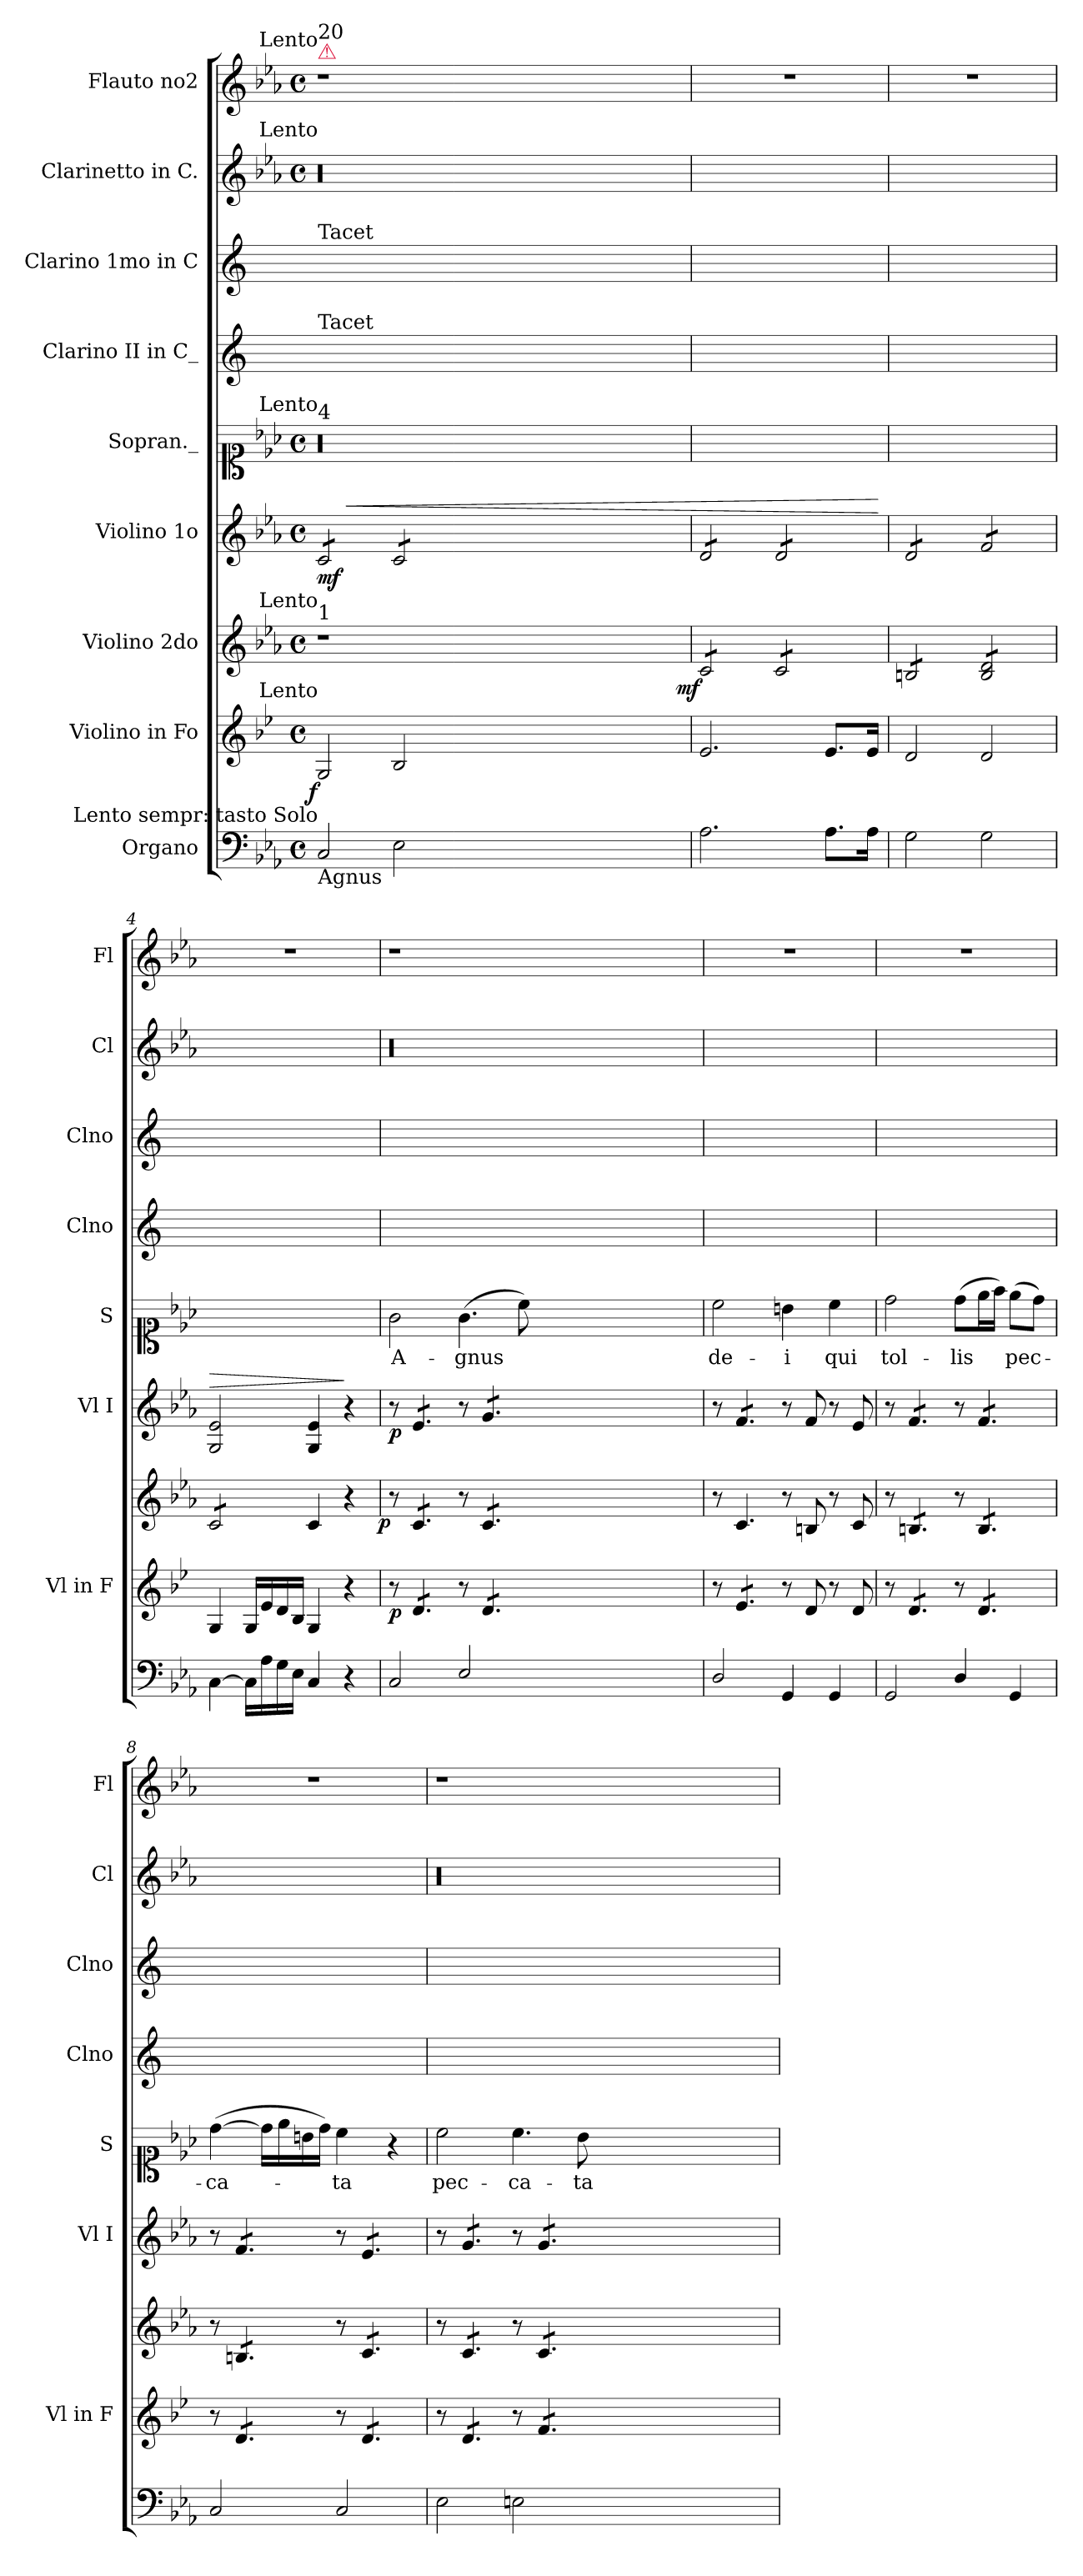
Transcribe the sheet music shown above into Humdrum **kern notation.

**kern	**kern	**dynam	**kern	**dynam	**kern	**dynam	**kern	**text	**kern	**kern	**kern	**kern
*part9	*part8	*part8	*part7	*part7	*part6	*part6	*part5	*part5	*part4	*part3	*part2	*part1
*staff9	*staff8	*staff8	*staff7	*staff7	*staff6	*staff6	*staff5	*staff5	*staff4	*staff3	*staff2	*staff1
*I"Organo	*I"Violino in Fo	*	*I"Violino 2do	*	*I"Violino 1o	*	*I"Sopran._	*	*I"Clarino II in C_	*I"Clarino 1mo in C	*I"Clarinetto in C.	*I"Flauto no2
*	*I'Vl in F	*	*	*	*I'Vl I	*	*I'S	*	*I'Clno	*I'Clno	*I'Cl	*I'Fl
*clefF4	*clefG2	*	*clefG2	*	*clefG2	*	*clefC1	*	*clefG2	*clefG2	*clefG2	*clefG2
*	*ITrd4c7	*	*	*	*	*	*	*	*	*	*	*
*k[b-e-a-]	*k[b-e-a-]	*	*k[b-e-a-]	*	*k[b-e-a-]	*	*k[b-e-a-]	*	*	*	*k[b-e-a-]	*k[b-e-a-]
*c:	*c:	*	*c:	*	*c:	*	*c:	*	*	*	*c:	*c:
*M4/4	*M4/4	*	*M4/4	*	*M4/4	*	*M4/4	*	*	*	*M4/4	*M4/4
*met(c)	*met(c)	*	*met(c)	*	*met(c)	*	*met(c)	*	*	*	*met(c)	*met(c)
=1	=1	=1	=1	=1	=1	=1	=1	=1	=1	=1	=1	=1
!	!	!	!	!	!	!	!	!	!	!	!	!LO:TX:a:color=crimson:t=⚠
!	!	!	!	!	!	!	!	!	!	!	!	!LO:TX:a:t=20
!	!	!	!	!	!	!	!	!	!	!	!	!LO:TX:a:rj:t=Lento
!	!	!	!	!	!	!	!	!	!	!	!LO:TX:a:rj:t=Lento	!
!	!	!	!	!	!	!	!	!	!	!LO:TX:a:t=Tacet	!	!
!	!	!	!	!	!	!	!	!	!LO:TX:a:t=Tacet	!	!	!
!	!	!	!	!	!	!	!LO:TX:a:rj:t=Lento	!	!	!	!	!
!	!	!	!	!	!	!	!LO:TX:a:t=4	!	!	!	!	!
!	!	!	!	!	!LO:TX:a:rj:t=Lento	!	!	!	!	!	!	!
!	!	!	!LO:TX:a:rj:t=Lento	!	!	!	!	!	!	!	!	!
!	!	!	!LO:TX:a:t=1	!	!	!	!	!	!	!	!	!
!	!LO:TX:a:rj:t=Lento	!	!	!	!	!	!	!	!	!	!	!
!LO:TX:b:t=Agnus	!	!	!	!	!	!	!	!	!	!	!	!
!LO:TX:a:rj:t=Lento sempr&colon; tasto Solo	!	!	!	!	!	!	!	!	!	!	!	!
!	!	!LO:DY:rj	!	!	!	!LO:HP:a	!	!	!	!	!	!
!	!	!	!	!	!	!LO:DY:n=1:b	!	!	!	!	!	!
*	*	*	*	*	*tremolo	*	*	*	*	*	*	*
2C/	2C/	f	1r	.	8c/L	< mf	00r	.	1ryy	1ryy	00r	1r
.	.	.	.	.	8c/	.	.	.	.	.	.	.
.	.	.	.	.	8c/	.	.	.	.	.	.	.
.	.	.	.	.	8c/J	.	.	.	.	.	.	.
2E-\	2E-/	.	.	.	8c/L	.	.	.	.	.	.	.
.	.	.	.	.	8c/	.	.	.	.	.	.	.
.	.	.	.	.	8c/	.	.	.	.	.	.	.
.	.	.	.	.	8c/J	.	.	.	.	.	.	.
0.ryy	0.ryy	.	0.ryy	.	0.ryy	.	.	.	0.ryy	0.ryy	.	0.ryy
=2	=2	=2	=2	=2	=2	=2	=2	=2	=2	=2	=2	=2
!	!	!	!	!LO:DY:b:rj	!	!	!	!	!	!	!	!
*	*	*	*tremolo	*	*	*	*	*	*	*	*	*
2.A-\	2.A-/	.	8c/L	mf	8d/L	.	1ryy	.	1ryy	1ryy	1ryy	1r
.	.	.	8c/	.	8d/	.	.	.	.	.	.	.
.	.	.	8c/	.	8d/	.	.	.	.	.	.	.
.	.	.	8c/J	.	8d/J	.	.	.	.	.	.	.
.	.	.	8c/L	.	8d/L	.	.	.	.	.	.	.
.	.	.	8c/	.	8d/	.	.	.	.	.	.	.
8.A-\L	8.A-/L	.	8c/	.	8d/	.	.	.	.	.	.	.
.	.	.	8c/J	.	8d/J	.	.	.	.	.	.	.
16A-\Jk	16A-/Jk	.	.	.	.	.	.	.	.	.	.	.
.	.	.	.	.	.	[	.	.	.	.	.	.
=3	=3	=3	=3	=3	=3	=3	=3	=3	=3	=3	=3	=3
2G\	2G/	.	8Bn/L	.	8d/L	.	1ryy	.	1ryy	1ryy	1ryy	1r
.	.	.	8Bn/	.	8d/	.	.	.	.	.	.	.
.	.	.	8Bn/	.	8d/	.	.	.	.	.	.	.
.	.	.	8Bn/J	.	8d/J	.	.	.	.	.	.	.
2G\	2G/	.	8B/ 8d/L	.	8f/L	.	.	.	.	.	.	.
.	.	.	8B/ 8d/	.	8f/	.	.	.	.	.	.	.
.	.	.	8B/ 8d/	.	8f/	.	.	.	.	.	.	.
.	.	.	8B/ 8d/J	.	8f/J	.	.	.	.	.	.	.
*	*	*	*	*	*Xtremolo	*	*	*	*	*	*	*
=4	=4	=4	=4	=4	=4	=4	=4	=4	=4	=4	=4	=4
!	!	!	!	!	!	!LO:HP:a	!	!	!	!	!	!
[4C\	4C/	.	8c/L	.	2G/ 2e-/	>	1ryy	.	1ryy	1ryy	1ryy	1r
.	.	.	8c/	.	.	.	.	.	.	.	.	.
16C\LL]	16C/LL	.	8c/	.	.	.	.	.	.	.	.	.
16A-\	16A-/	.	.	.	.	.	.	.	.	.	.	.
16G\	16G/	.	8c/J	.	.	.	.	.	.	.	.	.
*	*	*	*Xtremolo	*	*	*	*	*	*	*	*	*
16E-\JJ	16E-/JJ	.	.	.	.	.	.	.	.	.	.	.
4C/	4C/	.	4c/	.	4G/ 4e-/	.	.	.	.	.	.	.
4r	4r	.	4r	.	4r	]	.	.	.	.	.	.
=5	=5	=5	=5	=5	=5	=5	=5	=5	=5	=5	=5	=5
!	!	!	!	!LO:DY:b:rj	!	!LO:DY:b	!	!	!	!	!	!
2C/	8r	p	8r	p	8r	p	2g\	A-	1ryy	1ryy	00r	1r
*	*tremolo	*	*	*	*	*	*	*	*	*	*	*
*	*	*	*tremolo	*	*	*	*	*	*	*	*	*
*	*	*	*	*	*tremolo	*	*	*	*	*	*	*
.	8G/L	.	8c/L	.	8e-/L	.	.	.	.	.	.	.
.	8G/	.	8c/	.	8e-/	.	.	.	.	.	.	.
.	8G/J	.	8c/J	.	8e-/J	.	.	.	.	.	.	.
2E-/	8r	.	8r	.	8r	.	(4.g\	-gnus	.	.	.	.
.	8G/L	.	8c/L	.	8g/L	.	.	.	.	.	.	.
.	8G/	.	8c/	.	8g/	.	.	.	.	.	.	.
.	8G/J	.	8c/J	.	8g/J	.	8cc\)	.	.	.	.	.
*	*	*	*Xtremolo	*	*	*	*	*	*	*	*	*
0.ryy	0.ryy	.	0.ryy	.	0.ryy	.	0.ryy	.	0.ryy	0.ryy	.	0.ryy
=6	=6	=6	=6	=6	=6	=6	=6	=6	=6	=6	=6	=6
2D/	8r	.	8r	.	8r	.	2cc\	de-	1ryy	1ryy	1ryy	1r
.	8A-/L	.	4.c/	.	8f/L	.	.	.	.	.	.	.
.	8A-/	.	.	.	8f/	.	.	.	.	.	.	.
.	8A-/J	.	.	.	8f/J	.	.	.	.	.	.	.
*	*	*	*	*	*Xtremolo	*	*	*	*	*	*	*
*	*Xtremolo	*	*	*	*	*	*	*	*	*	*	*
4GG/	8r	.	8r	.	8r	.	4bn\	-i	.	.	.	.
.	8G/	.	8Bn/	.	8f/	.	.	.	.	.	.	.
4GG/	8r	.	8r	.	8r	.	4cc\	qui	.	.	.	.
.	8G/	.	8c/	.	8e-/	.	.	.	.	.	.	.
=7	=7	=7	=7	=7	=7	=7	=7	=7	=7	=7	=7	=7
2GG/	8r	.	8r	.	8r	.	2dd\	tol-	1ryy	1ryy	1ryy	1r
*	*tremolo	*	*	*	*	*	*	*	*	*	*	*
*	*	*	*tremolo	*	*	*	*	*	*	*	*	*
*	*	*	*	*	*tremolo	*	*	*	*	*	*	*
.	8G/L	.	8Bn/L	.	8f/L	.	.	.	.	.	.	.
.	8G/	.	8Bn/	.	8f/	.	.	.	.	.	.	.
.	8G/J	.	8Bn/J	.	8f/J	.	.	.	.	.	.	.
4D/	8r	.	8r	.	8r	.	(8dd\L	-lis	.	.	.	.
.	8G/L	.	8B/L	.	8f/L	.	16ee-\L	.	.	.	.	.
.	.	.	.	.	.	.	16ff\JJ)	.	.	.	.	.
4GG/	8G/	.	8B/	.	8f/	.	(8ee-\L	pec-	.	.	.	.
.	8G/J	.	8B/J	.	8f/J	.	8dd\J)	.	.	.	.	.
=8	=8	=8	=8	=8	=8	=8	=8	=8	=8	=8	=8	=8
2C/	8r	.	8r	.	8r	.	([4dd\	-ca-	1ryy	1ryy	1ryy	1r
.	8G/L	.	8Bn/L	.	8f/L	.	.	.	.	.	.	.
.	8G/	.	8Bn/	.	8f/	.	16dd\LL]	.	.	.	.	.
.	.	.	.	.	.	.	16ee-\	.	.	.	.	.
.	8G/J	.	8Bn/J	.	8f/J	.	16bn\	.	.	.	.	.
.	.	.	.	.	.	.	16dd\JJ)	.	.	.	.	.
2C/	8r	.	8r	.	8r	.	4cc\	-ta	.	.	.	.
.	8G/L	.	8c/L	.	8e-/L	.	.	.	.	.	.	.
.	8G/	.	8c/	.	8e-/	.	4r	.	.	.	.	.
.	8G/J	.	8c/J	.	8e-/J	.	.	.	.	.	.	.
=9	=9	=9	=9	=9	=9	=9	=9	=9	=9	=9	=9	=9
2E-\	8r	.	8r	.	8r	.	2cc\	pec-	1ryy	1ryy	00r	1r
.	8G/L	.	8c/L	.	8g/L	.	.	.	.	.	.	.
.	8G/	.	8c/	.	8g/	.	.	.	.	.	.	.
.	8G/J	.	8c/J	.	8g/J	.	.	.	.	.	.	.
2En\	8r	.	8r	.	8r	.	4.cc\	-ca-	.	.	.	.
.	8B-/L	.	8c/L	.	8g/L	.	.	.	.	.	.	.
.	8B-/	.	8c/	.	8g/	.	.	.	.	.	.	.
.	8B-/J	.	8c/J	.	8g/J	.	8b-\	-ta	.	.	.	.
*	*	*	*	*	*Xtremolo	*	*	*	*	*	*	*
*	*	*	*Xtremolo	*	*	*	*	*	*	*	*	*
*	*Xtremolo	*	*	*	*	*	*	*	*	*	*	*
0.ryy	0.ryy	.	0.ryy	.	0.ryy	.	0.ryy	.	0.ryy	0.ryy	.	0.ryy
=	=	=	=	=	=	=	=	=	=	=	=	=
*-	*-	*-	*-	*-	*-	*-	*-	*-	*-	*-	*-	*-
